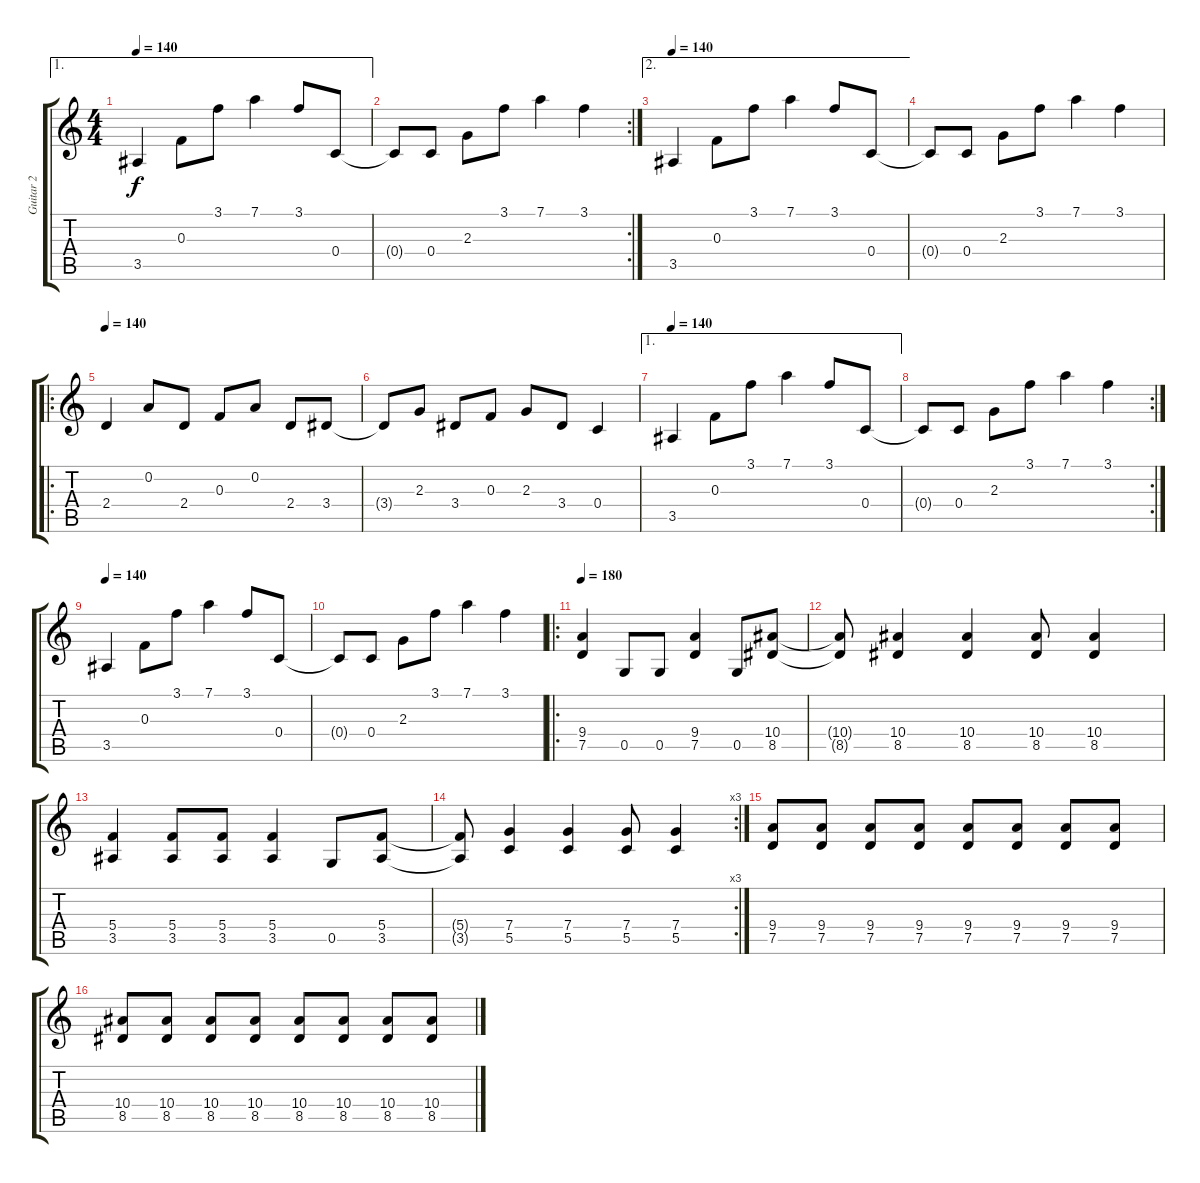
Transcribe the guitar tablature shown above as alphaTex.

\track ("Guitar 2" "Guitar 2") {instrument distortionguitar}
\staff {score tabs}
\tuning (D4 A3 F3 C3 G2 D2) {hide}
\ae 1
\ts (4 4)
\tempo 140
\clef g2
\ks c
3.5.4{dy f} 0.3.8 3.1.8 7.1.4 3.1.8 0.4.8 |
\rc 2
0.4{t}.8 0.4.8 2.3.8 3.1.8 7.1.4 3.1.4 |
\ae 2
\tempo 140
3.5.4 0.3.8 3.1.8 7.1.4 3.1.8 0.4.8 |
0.4{t}.8 0.4.8 2.3.8 3.1.8 7.1.4 3.1.4 |
\ro
\tempo 140
2.4.4{instrument electricguitarjazz} 0.2.8 2.4.8 0.3.8 0.2.8 2.4.8 3.4.8 |
3.4{t}.8 2.3.8 3.4.8 0.3.8 2.3.8 3.4.8 0.4.4 |
\ae 1
\tempo 140
3.5.4 0.3.8 3.1.8 7.1.4 3.1.8 0.4.8 |
\rc 2
0.4{t}.8 0.4.8 2.3.8 3.1.8 7.1.4 3.1.4 |
\tempo 140
3.5.4 0.3.8 3.1.8 7.1.4 3.1.8 0.4.8 |
0.4{t}.8 0.4.8 2.3.8 3.1.8 7.1.4 3.1.4 |
\ro
\tempo 180
(9.4 7.5).4{instrument distortionguitar} 0.5.8 0.5.8 (9.4 7.5).4 0.5.8 (10.4 8.5).8 |
(10.4{t} 8.5{t}).8 (10.4 8.5).4 (10.4 8.5).4 (10.4 8.5).8 (10.4 8.5).4 |
(5.4 3.5).4 (5.4 3.5).8 (5.4 3.5).8 (5.4 3.5).4 0.5.8 (5.4 3.5).8 |
\rc 3
(5.4{t} 3.5{t}).8 (7.4 5.5).4 (7.4 5.5).4 (7.4 5.5).8 (7.4 5.5).4 |
(9.4 7.5).8 (9.4 7.5).8 (9.4 7.5).8 (9.4 7.5).8 (9.4 7.5).8 (9.4 7.5).8 (9.4 7.5).8 (9.4 7.5).8 |
(10.4 8.5).8 (10.4 8.5).8 (10.4 8.5).8 (10.4 8.5).8 (10.4 8.5).8 (10.4 8.5).8 (10.4 8.5).8 (10.4 8.5).8
